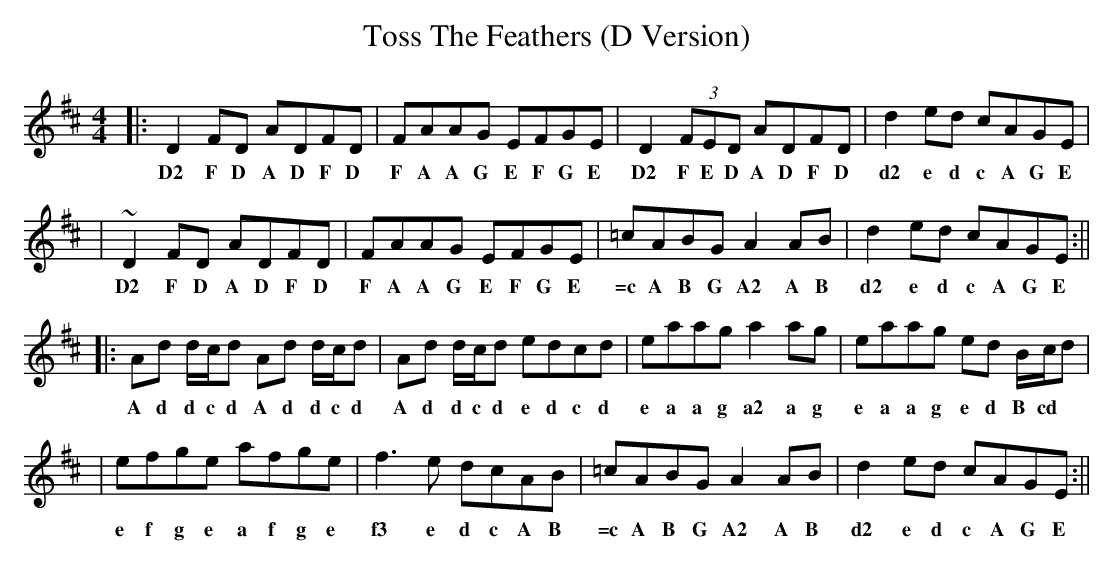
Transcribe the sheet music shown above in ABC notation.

X:1
T: Toss The Feathers (D Version)
M: 4/4
L: 1/8
K: D
|:D2 FD ADFD|FAAG EFGE|D2 (3FED ADFD|d2 ed cAGE|
w: D2 F D A D F D F A A G E F G E D2 F E D A D F D d2 e d c A G E
|~D2 FD ADFD|FAAG EFGE|=cABG A2 AB| d2ed cAGE:||
w: D2 F D A D F D F A A G E F G E =c A B G A2 A B d2 e d c A G E
|:Ad d/c/d Ad d/c/d|Ad d/c/d edcd|eaag a2 ag|eaag ed B/c/d|
w: A d d c d A d d c d A d d c d e d c d e a a g a2 a g e a a g e d B cd
|efge afge|f3e dcAB|=cABG A2 AB|d2 ed cAGE:||
w: e f g e a f g e f3 e d c A B =c A B G A2 A B d2 e d c A G E
